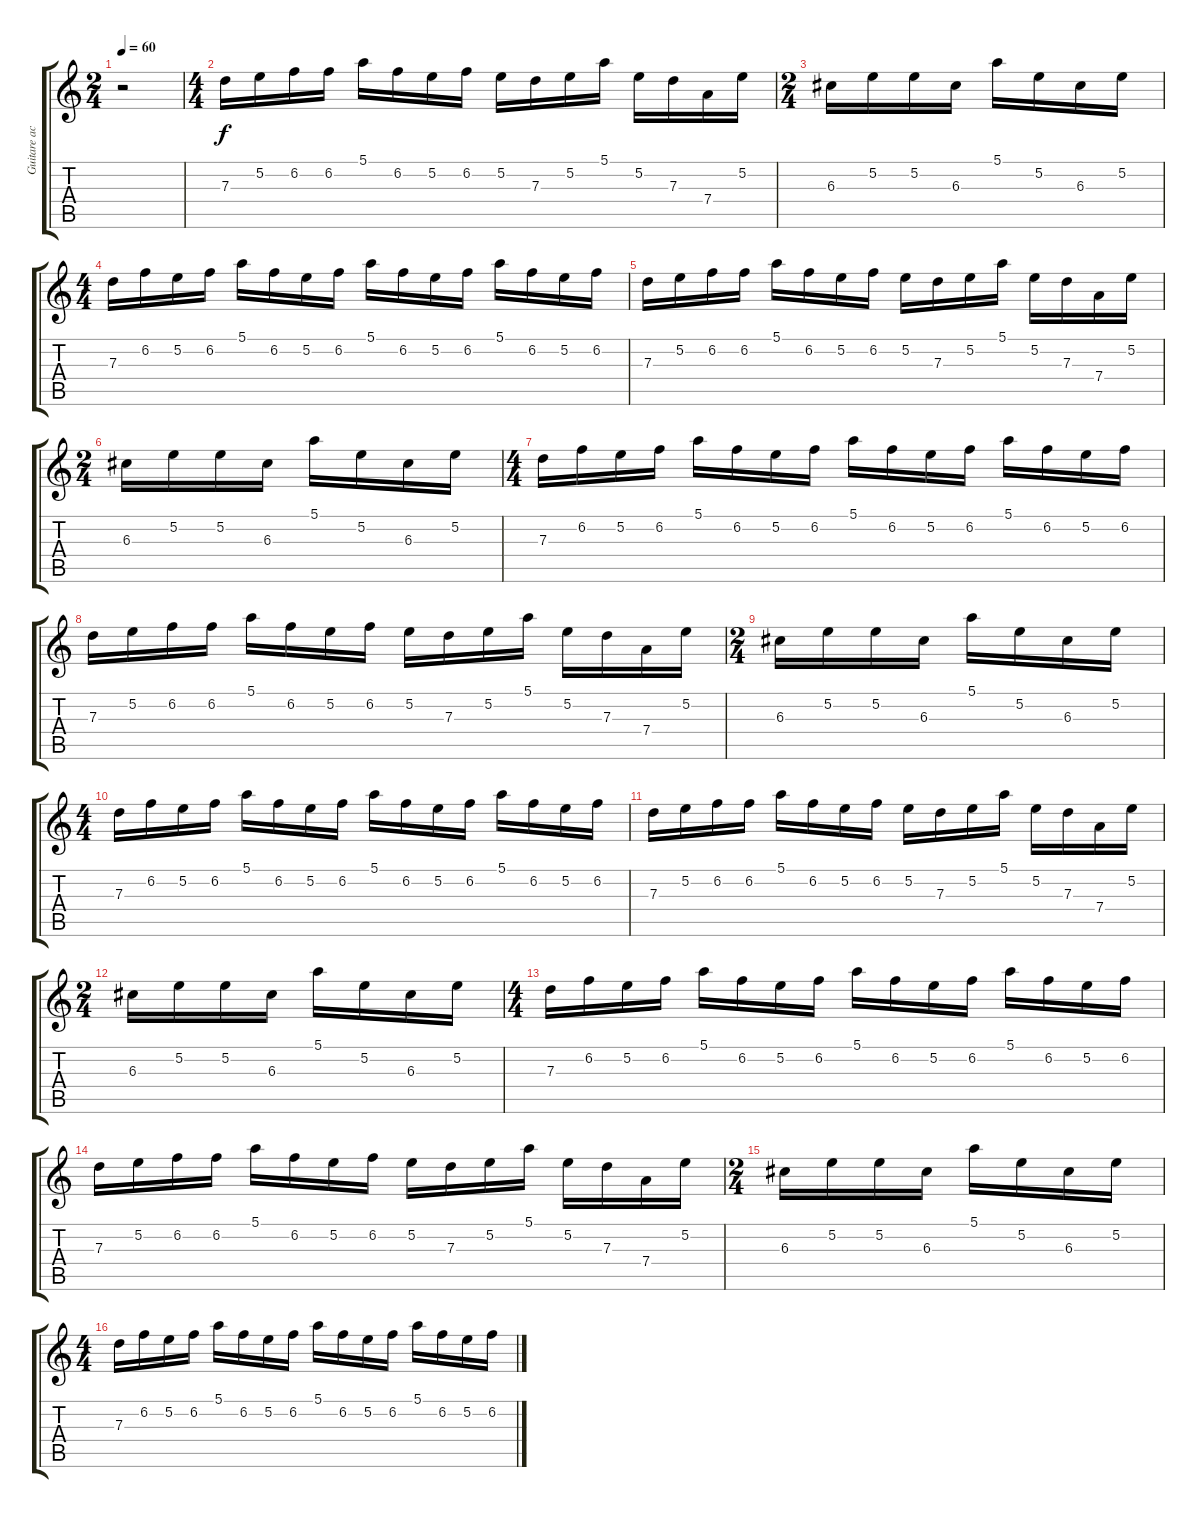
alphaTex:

\track ("Guitare accoustique 3" "Guitare ac") {instrument acousticguitarnylon}
\staff {score tabs}
\tuning (E4 B3 G3 D3 A2 E2) {hide}
\ts (2 4)
\tempo 60
\clef g2
\ks c
r.2{dy f} |
\ts (4 4)
7.3.16 5.2.16 6.2.16 6.2.16 5.1.16 6.2.16 5.2.16 6.2.16 5.2.16 7.3.16 5.2.16 5.1.16 5.2.16 7.3.16 7.4.16 5.2.16 |
\ts (2 4)
6.3.16 5.2.16 5.2.16 6.3.16 5.1.16 5.2.16 6.3.16 5.2.16 |
\ts (4 4)
7.3.16 6.2.16 5.2.16 6.2.16 5.1.16 6.2.16 5.2.16 6.2.16 5.1.16 6.2.16 5.2.16 6.2.16 5.1.16 6.2.16 5.2.16 6.2.16 |
7.3.16 5.2.16 6.2.16 6.2.16 5.1.16 6.2.16 5.2.16 6.2.16 5.2.16 7.3.16 5.2.16 5.1.16 5.2.16 7.3.16 7.4.16 5.2.16 |
\ts (2 4)
6.3.16 5.2.16 5.2.16 6.3.16 5.1.16 5.2.16 6.3.16 5.2.16 |
\ts (4 4)
7.3.16 6.2.16 5.2.16 6.2.16 5.1.16 6.2.16 5.2.16 6.2.16 5.1.16 6.2.16 5.2.16 6.2.16 5.1.16 6.2.16 5.2.16 6.2.16 |
7.3.16 5.2.16 6.2.16 6.2.16 5.1.16 6.2.16 5.2.16 6.2.16 5.2.16 7.3.16 5.2.16 5.1.16 5.2.16 7.3.16 7.4.16 5.2.16 |
\ts (2 4)
6.3.16 5.2.16 5.2.16 6.3.16 5.1.16 5.2.16 6.3.16 5.2.16 |
\ts (4 4)
7.3.16 6.2.16 5.2.16 6.2.16 5.1.16 6.2.16 5.2.16 6.2.16 5.1.16 6.2.16 5.2.16 6.2.16 5.1.16 6.2.16 5.2.16 6.2.16 |
7.3.16 5.2.16 6.2.16 6.2.16 5.1.16 6.2.16 5.2.16 6.2.16 5.2.16 7.3.16 5.2.16 5.1.16 5.2.16 7.3.16 7.4.16 5.2.16 |
\ts (2 4)
6.3.16 5.2.16 5.2.16 6.3.16 5.1.16 5.2.16 6.3.16 5.2.16 |
\ts (4 4)
7.3.16 6.2.16 5.2.16 6.2.16 5.1.16 6.2.16 5.2.16 6.2.16 5.1.16 6.2.16 5.2.16 6.2.16 5.1.16 6.2.16 5.2.16 6.2.16 |
7.3.16 5.2.16 6.2.16 6.2.16 5.1.16 6.2.16 5.2.16 6.2.16 5.2.16 7.3.16 5.2.16 5.1.16 5.2.16 7.3.16 7.4.16 5.2.16 |
\ts (2 4)
6.3.16 5.2.16 5.2.16 6.3.16 5.1.16 5.2.16 6.3.16 5.2.16 |
\ts (4 4)
7.3.16 6.2.16 5.2.16 6.2.16 5.1.16 6.2.16 5.2.16 6.2.16 5.1.16 6.2.16 5.2.16 6.2.16 5.1.16 6.2.16 5.2.16 6.2.16
